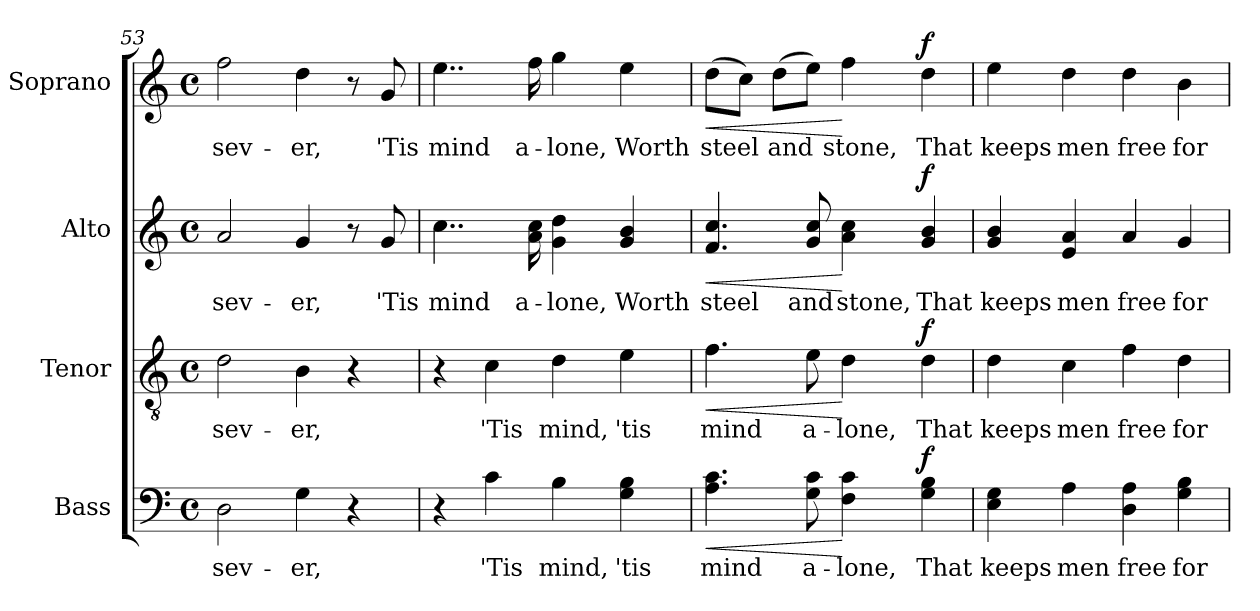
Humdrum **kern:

**kern	**text	**dynam	**kern	**text	**dynam	**kern	**text	**dynam	**kern	**text	**dynam
*part4	*part4	*part4	*part3	*part3	*part3	*part2	*part2	*part2	*part1	*part1	*part1
*staff4	*staff4	*staff4	*staff3	*staff3	*staff3	*staff2	*staff2	*staff2	*staff1	*staff1	*staff1
*I"Bass	*	*	*I"Tenor	*	*	*I"Alto	*	*	*I"Soprano	*	*
*I'B.	*	*	*I'T.	*	*	*I'A.	*	*	*I'S.	*	*
*clefF4	*	*	*clefGv2	*	*	*clefG2	*	*	*clefG2	*	*
*	*	*	*ITrd7c12	*	*	*	*	*	*	*	*
*k[]	*	*	*k[]	*	*	*k[]	*	*	*k[]	*	*
*C:	*	*	*C:	*	*	*C:	*	*	*C:	*	*
*M4/4	*	*	*M4/4	*	*	*M4/4	*	*	*M4/4	*	*
*met(c)	*	*	*met(c)	*	*	*met(c)	*	*	*met(c)	*	*
=53	=53	=53	=53	=53	=53	=53	=53	=53	=53	=53	=53
!	!LO:LY:b:color=#000000	!	!	!	!	!	!	!	!	!	!
!	!	!	!	!LO:LY:b:color=#000000	!	!	!	!	!	!	!
!	!	!	!	!	!	!	!LO:LY:b:color=#000000	!	!	!	!
!	!	!	!	!	!	!	!	!	!	!LO:LY:b:color=#000000	!
2Di\	sev-	.	2Di\	sev-	.	2ai/	sev-	.	2ffi\	sev-	.
!	!LO:LY:b:color=#000000	!	!	!	!	!	!	!	!	!	!
!	!	!	!	!LO:LY:b:color=#000000	!	!	!	!	!	!	!
!	!	!	!	!	!	!	!LO:LY:b:color=#000000	!	!	!	!
!	!	!	!	!	!	!	!	!	!	!LO:LY:b:color=#000000	!
4Gi\	-er,	.	4BBi\	-er,	.	4gi/	-er,	.	4ddi\	-er,	.
4r	.	.	4r	.	.	8r	.	.	8r	.	.
!	!	!	!	!	!	!	!LO:LY:b:color=#000000	!	!	!	!
!	!	!	!	!	!	!	!	!	!	!LO:LY:b:color=#000000	!
.	.	.	.	.	.	8gi/	'Tis	.	8gi/	'Tis	.
=54	=54	=54	=54	=54	=54	=54	=54	=54	=54	=54	=54
!	!	!	!	!	!	!	!LO:LY:b:color=#000000	!	!	!	!
!	!	!	!	!	!	!	!	!	!	!LO:LY:b:color=#000000	!
4r	.	.	4r	.	.	4..cci\	mind	.	4..eei\	mind	.
!	!LO:LY:b:color=#000000	!	!	!	!	!	!	!	!	!	!
!	!	!	!	!LO:LY:b:color=#000000	!	!	!	!	!	!	!
4ci\	'Tis	.	4Ci\	'Tis	.	.	.	.	.	.	.
!	!	!	!	!	!	!	!LO:LY:b:color=#000000	!	!	!	!
!	!	!	!	!	!	!	!	!	!	!LO:LY:b:color=#000000	!
.	.	.	.	.	.	16ai\ 16cci	a-	.	16ffi\	a-	.
!	!LO:LY:b:color=#000000	!	!	!	!	!	!	!	!	!	!
!	!	!	!	!LO:LY:b:color=#000000	!	!	!	!	!	!	!
!	!	!	!	!	!	!	!LO:LY:b:color=#000000	!	!	!	!
!	!	!	!	!	!	!	!	!	!	!LO:LY:b:color=#000000	!
4Bi\	mind,	.	4Di\	mind,	.	4gi\ 4ddi	-lone,	.	4ggi\	-lone,	.
!	!LO:LY:b:color=#000000	!	!	!	!	!	!	!	!	!	!
!	!	!	!	!LO:LY:b:color=#000000	!	!	!	!	!	!	!
!	!	!	!	!	!	!	!LO:LY:b:color=#000000	!	!	!	!
!	!	!	!	!	!	!	!	!	!	!LO:LY:b:color=#000000	!
4Gi\ 4Bi	'tis	.	4Ei\	'tis	.	4gi/ 4bi	Worth	.	4eei\	Worth	.
=55	=55	=55	=55	=55	=55	=55	=55	=55	=55	=55	=55
!	!LO:LY:b:color=#000000	!LO:HP:b	!	!	!	!	!	!	!	!	!
!	!	!	!	!LO:LY:b:color=#000000	!LO:HP:b	!	!	!	!	!	!
!	!	!	!	!	!	!	!LO:LY:b:color=#000000	!LO:HP:b	!	!	!
!	!	!	!	!	!	!	!	!	!	!LO:LY:b:color=#000000	!LO:HP:b
4.Ai\ 4.ci	mind	<	4.Fi\	mind	<	4.fi/ 4.cci	steel	<	(8ddi\L	steel	<
.	.	.	.	.	.	.	.	.	8cci\J)	.	.
!	!	!	!	!	!	!	!	!	!	!LO:LY:b:color=#000000	!
.	.	.	.	.	.	.	.	.	(8ddi\L	and	.
!	!LO:LY:b:color=#000000	!	!	!	!	!	!	!	!	!	!
!	!	!	!	!LO:LY:b:color=#000000	!	!	!	!	!	!	!
!	!	!	!	!	!	!	!LO:LY:b:color=#000000	!	!	!	!
8Gi\ 8ci	a-	.	8Ei\	a-	.	8gi/ 8cci	and	.	8eei\J)	.	.
!	!LO:LY:b:color=#000000	!	!	!	!	!	!	!	!	!	!
!	!	!	!	!LO:LY:b:color=#000000	!	!	!	!	!	!	!
!	!	!	!	!	!	!	!LO:LY:b:color=#000000	!	!	!	!
!	!	!	!	!	!	!	!	!	!	!LO:LY:b:color=#000000	!
4Fi\ 4ci	-lone,	[	4Di\	-lone,	[	4ai\ 4cci	stone,	[	4ffi\	stone,	[
!	!LO:LY:b:color=#000000	!	!	!	!	!	!	!	!	!	!
!	!	!	!	!LO:LY:b:color=#000000	!	!	!	!	!	!	!
!	!	!	!	!	!	!	!LO:LY:b:color=#000000	!	!	!	!
!	!	!	!	!	!	!	!	!	!	!LO:LY:b:color=#000000	!
4Gi\ 4Bi	That	f	4Di\	That	f	4gi/ 4bi	That	f	4ddi\	That	f
!!LO:LB:g=z
=56	=56	=56	=56	=56	=56	=56	=56	=56	=56	=56	=56
!	!LO:LY:b:color=#000000	!	!	!	!	!	!	!	!	!	!
!	!	!	!	!LO:LY:b:color=#000000	!	!	!	!	!	!	!
!	!	!	!	!	!	!	!LO:LY:b:color=#000000	!	!	!	!
!	!	!	!	!	!	!	!	!	!	!LO:LY:b:color=#000000	!
4Ei\ 4Gi	keeps	.	4Di\	keeps	.	4gi/ 4bi	keeps	.	4eei\	keeps	.
!	!LO:LY:b:color=#000000	!	!	!	!	!	!	!	!	!	!
!	!	!	!	!LO:LY:b:color=#000000	!	!	!	!	!	!	!
!	!	!	!	!	!	!	!LO:LY:b:color=#000000	!	!	!	!
!	!	!	!	!	!	!	!	!	!	!LO:LY:b:color=#000000	!
4Ai\	men	.	4Ci\	men	.	4ei/ 4ai	men	.	4ddi\	men	.
!	!LO:LY:b:color=#000000	!	!	!	!	!	!	!	!	!	!
!	!	!	!	!LO:LY:b:color=#000000	!	!	!	!	!	!	!
!	!	!	!	!	!	!	!LO:LY:b:color=#000000	!	!	!	!
!	!	!	!	!	!	!	!	!	!	!LO:LY:b:color=#000000	!
4Di\ 4Ai	free	.	4Fi\	free	.	4ai/	free	.	4ddi\	free	.
!	!LO:LY:b:color=#000000	!	!	!	!	!	!	!	!	!	!
!	!	!	!	!LO:LY:b:color=#000000	!	!	!	!	!	!	!
!	!	!	!	!	!	!	!LO:LY:b:color=#000000	!	!	!	!
!	!	!	!	!	!	!	!	!	!	!LO:LY:b:color=#000000	!
4Gi\ 4Bi	for	.	4Di\	for	.	4gi/	for	.	4bi\	for	.
=	=	=	=	=	=	=	=	=	=	=	=
*-	*-	*-	*-	*-	*-	*-	*-	*-	*-	*-	*-
